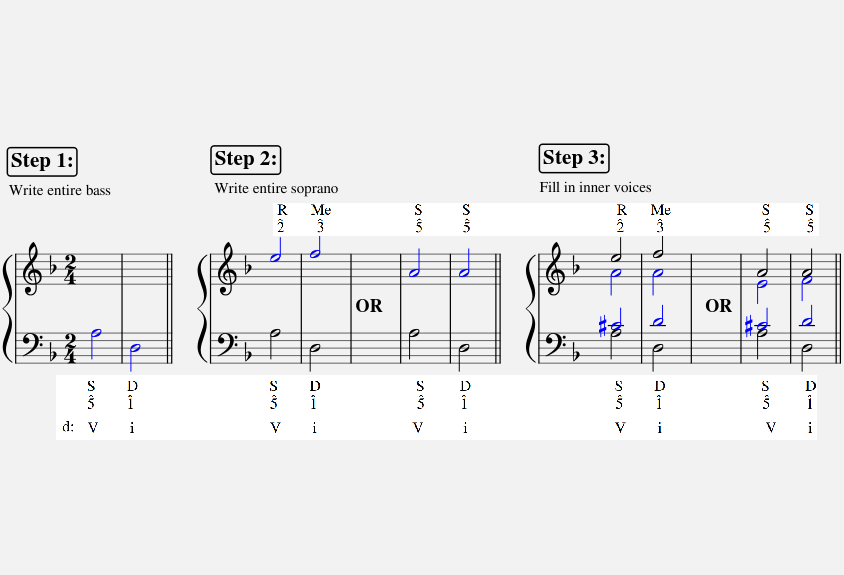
X:1
%%score { ( 1 4 ) | ( 2 3 ) }
L:1/8
M:2/4
I:linebreak $
K:F
V:1 treble
V:4 treble
V:2 bass
V:3 bass
V:1
 x4 | x4 || e4 | f4 | x4 | %5
 A4 | A4 || e4 | f4 | x4 | %10
 A4 | A4 || %12
V:2
 x4 | x4 || x4 | x4 | x4 | %5
 x4 | x4 || ^C4 | D4 | x4 | %10
 ^C4 | D4 || %12
V:3
 A,4 | D,4 || A,4 | D,4 | x4 | %5
 A,4 | D,4 || A,4 | D,4 | x4 | %10
 A,4 | D,4 || %12
V:4
 x4 | x4 || x4 | x4 | x4 | %5
 x4 | x4 || A4 | A4 | x4 | %10
 E4 | F4 || %12
